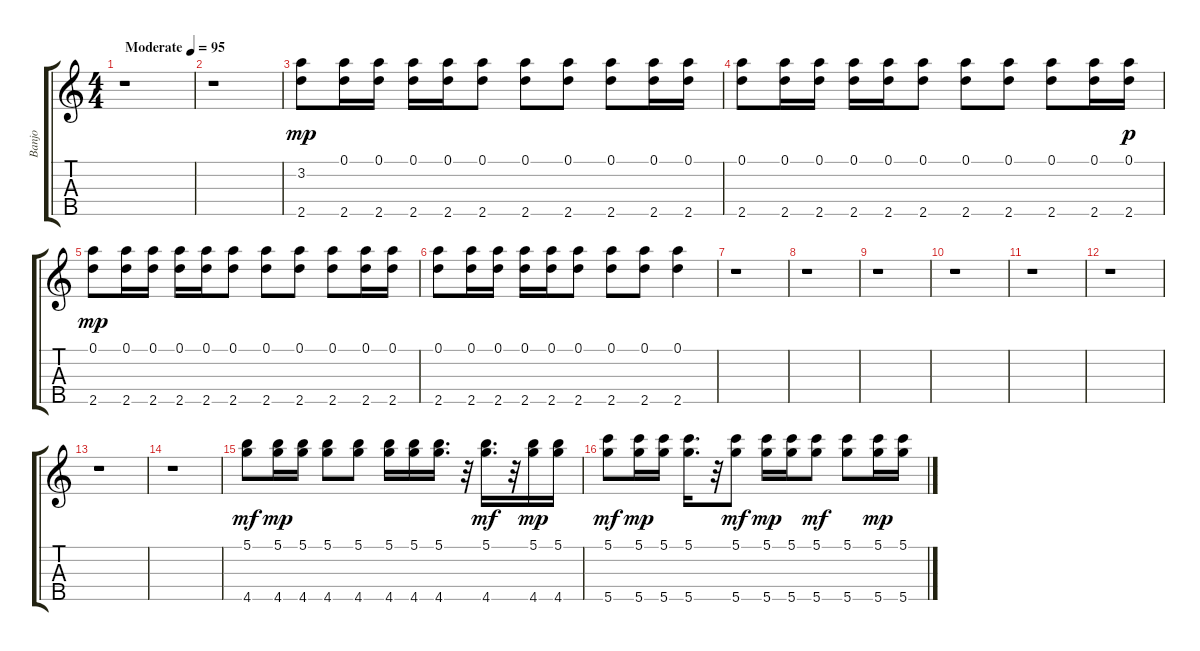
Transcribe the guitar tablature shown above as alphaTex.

\track ("Banjo" "Banjo") {instrument banjo}
\staff {score tabs}
\tuning (D4 B3 G3 D3 G4) {hide}
\displaytranspose 12
\ts (4 4)
\tempo (95 "Moderate")
\clef g2
\ks c
r.1{dy mp instrument banjo} |
r.1 |
(3.2 2.5).8 (0.1 2.5).16 (0.1 2.5).16 (0.1 2.5).16 (0.1 2.5).16 (0.1 2.5).8 (0.1 2.5).8 (0.1 2.5).8 (0.1 2.5).8 (0.1 2.5).16 (0.1 2.5).16 |
(0.1 2.5).8 (0.1 2.5).16 (0.1 2.5).16 (0.1 2.5).16 (0.1 2.5).16 (0.1 2.5).8 (0.1 2.5).8 (0.1 2.5).8 (0.1 2.5).8 (0.1 2.5).16 (0.1 2.5).16{dy p} |
(0.1 2.5).8{dy mp} (0.1 2.5).16 (0.1 2.5).16 (0.1 2.5).16 (0.1 2.5).16 (0.1 2.5).8 (0.1 2.5).8 (0.1 2.5).8 (0.1 2.5).8 (0.1 2.5).16 (0.1 2.5).16 |
(0.1 2.5).8 (0.1 2.5).16 (0.1 2.5).16 (0.1 2.5).16 (0.1 2.5).16 (0.1 2.5).8 (0.1 2.5).8 (0.1 2.5).8 (0.1 2.5).4 |
r.1 |
r.1 |
r.1 |
r.1 |
r.1 |
r.1 |
r.1 |
r.1 |
(5.1 4.5).8{dy mf} (5.1 4.5).16{dy mp} (5.1 4.5).16 (5.1 4.5).8 (5.1 4.5).8 (5.1 4.5).16 (5.1 4.5).16 (5.1 4.5).16{d} r.32 (5.1 4.5).16{d dy mf} r.32 (5.1 4.5).16{dy mp} (5.1 4.5).16 |
(5.1 5.5).8{dy mf} (5.1 5.5).16{dy mp} (5.1 5.5).16 (5.1 5.5).16{d} r.32 (5.1 5.5).8{dy mf} (5.1 5.5).16{dy mp} (5.1 5.5).16 (5.1 5.5).8{dy mf} (5.1 5.5).8 (5.1 5.5).16{dy mp} (5.1 5.5).16
